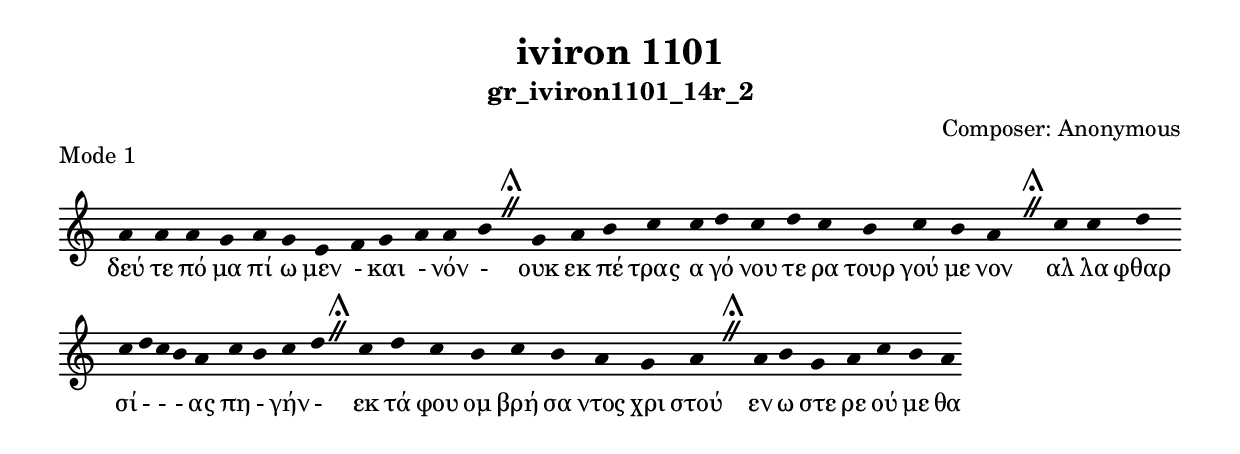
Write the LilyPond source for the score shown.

\include "gregorian.ly"

	\header {
 	  title = "iviron 1101"
	  subtitle = "gr_iviron1101_14r_2"
	  composer = "Composer: Αnonymous"
	  piece = "Mode 1"
	}

	chant = {
	  a'4 a'4 a'4 g'4 a'4 g'4 e'4 f'4 g'4 a'4 a'4 b'4 \divisioMaior
 g'4 a'4 b'4 c''4 c''4 d''4 c''4 d''4 c''4 b'4 c''4 b'4 a'4 \divisioMaior
 c''4 c''4 d''4 c''4 d''4 c''4 b'4 a'4 c''4 b'4 c''4 d''4 \divisioMaior
 c''4 d''4 c''4 b'4 c''4 b'4 a'4 g'4 a'4 \divisioMaior
 a'4 b'4 g'4 a'4 c''4 b'4 a'4\finalis
	}

	verba = \lyricmode {δεύ τε πό μα πί ω μεν - και - νόν - 
ουκ εκ πέ τρας α γό νου τε ρα τουρ γού με νον 
αλ λα φθαρ σί -  -  - ας πη - γήν - 
εκ τά φου ομ βρή σα ντος χρι στού 
εν ω στε ρε ού με θα 
	}


	\score {
	  \new Staff <<
	  \new Voice = "melody" \chant
	  \new Lyrics = "one" \lyricsto melody \verba
	  >>
	  \layout {
	    \context {
	      \Staff
	      \remove "Time_signature_engraver"
	      \remove "Bar_engraver"
	    }
	    \context {
	      \Voice
	      \remove "Stem_engraver"
	    }
	  }
	}